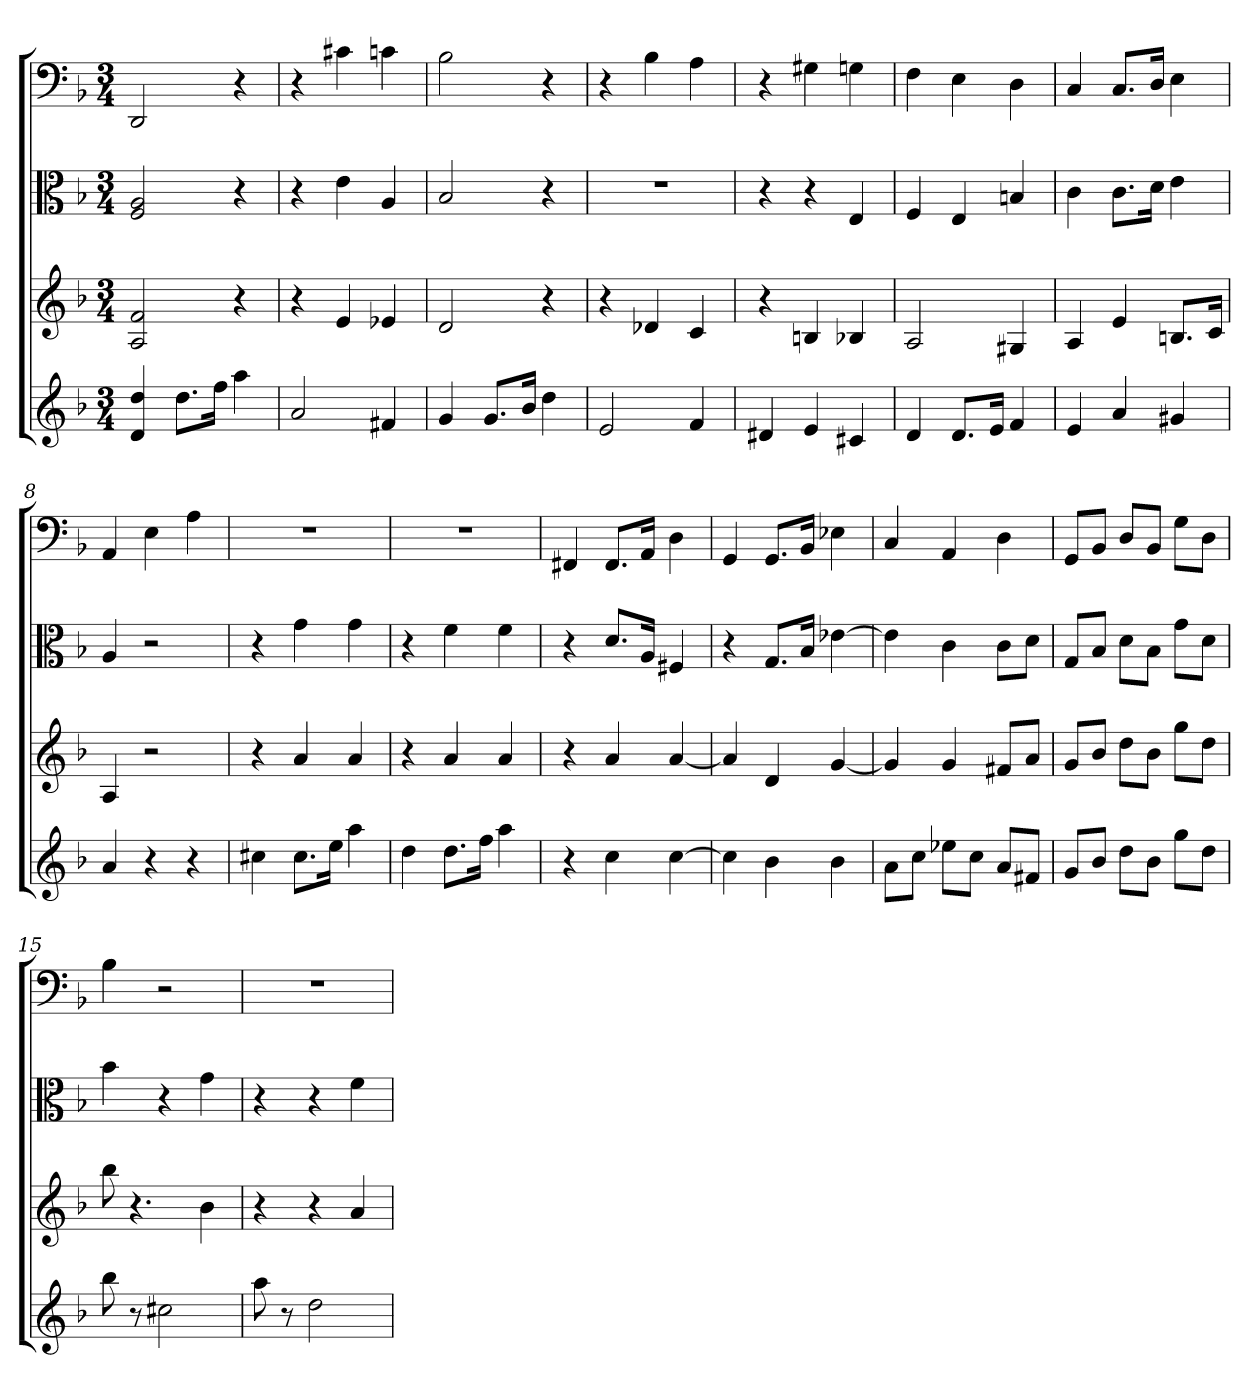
**kern	**kern	**kern	**kern
*part4	*part3	*part2	*part1
*staff4	*staff3	*staff2	*staff1
*	*	*clefC3	*clefF4
*k[b-]	*k[b-]	*k[b-]	*k[b-]
*d:	*d:	*d:	*d:
*M3/4	*M3/4	*M3/4	*M3/4
=1	=1	=1	=1
4d 4dd	2A 2f	2F 2A	2DD
8.ddL	.	.	.
16ffJk	.	.	.
4aa	4r	4r	4r
=2	=2	=2	=2
2a	4r	4r	4r
.	4e	4e	4c#X
4f#X	4e-X	4A	4cn
=3	=3	=3	=3
4g	2d	2B-	2B-
8.gL	.	.	.
16b-Jk	.	.	.
4dd	4r	4r	4r
=4	=4	=4	=4
2e	4r	2.r	4r
.	4d-X	.	4B-
4f	4c	.	4A
=5	=5	=5	=5
4d#X	4r	4r	4r
4e	4Bn	4r	4G#X
4c#X	4B-X	4E	4Gn
=6	=6	=6	=6
4d	2A	4F	4F
8.dL	.	4E	4E
16eJk	.	.	.
4f	4G#X	4Bn	4D
=7	=7	=7	=7
4e	4A	4c	4C
4a	4e	8.c\L	8.C/L
.	.	16d\Jk	16D/Jk
4g#X	8.BnL	4e	4E
.	16cJk	.	.
=8	=8	=8	=8
4a	4A	4A	4AA
4r	2r	2r	4E
4r	.	.	4A
=9	=9	=9	=9
4cc#X	4r	4r	2.r
8.cc#L	4a	4g	.
16eeJk	.	.	.
4aa	4a	4g	.
=10	=10	=10	=10
4dd	4r	4r	2.r
8.ddL	4a	4f	.
16ffJk	.	.	.
4aa	4a	4f	.
=11	=11	=11	=11
4r	4r	4r	4FF#X
4cc	4a	8.d/L	8.FF#/L
.	.	16A/Jk	16AA/Jk
[4cc	[4a	4F#X	4D
=12	=12	=12	=12
4cc]	4a]	4r	4GG
4b-	4d	8.G/L	8.GG/L
.	.	16B-/Jk	16BB-/Jk
4b-	[4g	[4e-X	4E-X
=13	=13	=13	=13
8aL	4g]	4e-]	4C
8ccJ	.	.	.
8ee-XL	4g	4c	4AA
8ccJ	.	.	.
8aL	8f#XL	8c\L	4D
8f#XJ	8aJ	8d\J	.
=14	=14	=14	=14
8gL	8gL	8G/L	8GG/L
8b-J	8b-J	8B-/J	8BB-/J
8ddL	8ddL	8d\L	8D/L
8b-J	8b-J	8B-\J	8BB-/J
8ggL	8ggL	8g\L	8G\L
8ddJ	8ddJ	8d\J	8D\J
=15	=15	=15	=15
8bb-	8bb-	4b-	4B-
8r	4.r	.	.
2cc#X	.	4r	2r
.	4b-	4g	.
=16	=16	=16	=16
8aa	4r	4r	2.r
8r	.	.	.
2dd	4r	4r	.
.	4a	4f	.
=	=	=	=
*-	*-	*-	*-
